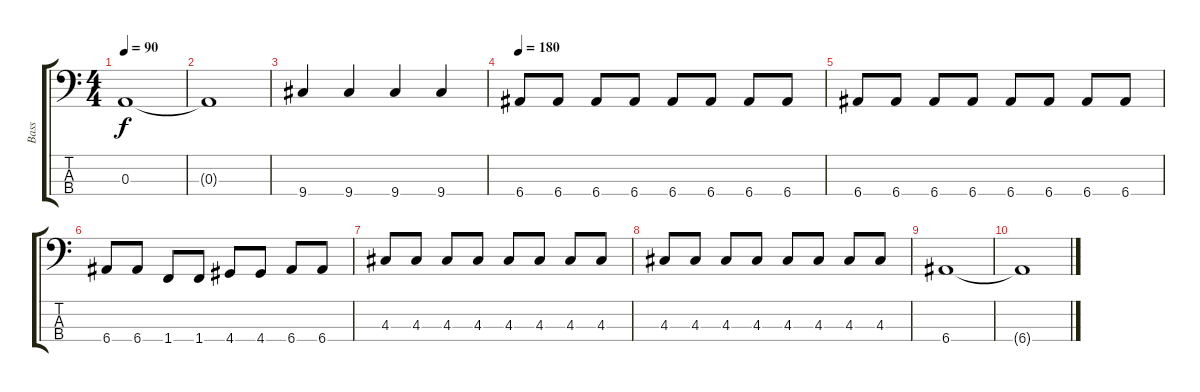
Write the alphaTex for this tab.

\track ("Bass" "Bass") {instrument electricbasspick}
\staff {score tabs}
\tuning (G2 D2 A1 E1) {hide}
\ts (4 4)
\tempo 90
\clef f4
\ks c
0.3{t}.1{dy f} |
0.3{t}.1 |
9.4.4 9.4.4 9.4.4 9.4.4 |
\tempo 180
6.4.8 6.4.8 6.4.8 6.4.8 6.4.8 6.4.8 6.4.8 6.4.8 |
6.4.8 6.4.8 6.4.8 6.4.8 6.4.8 6.4.8 6.4.8 6.4.8 |
6.4.8 6.4.8 1.4.8 1.4.8 4.4.8 4.4.8 6.4.8 6.4.8 |
4.3.8 4.3.8 4.3.8 4.3.8 4.3.8 4.3.8 4.3.8 4.3.8 |
4.3.8 4.3.8 4.3.8 4.3.8 4.3.8 4.3.8 4.3.8 4.3.8 |
6.4.1 |
6.4{t}.1
